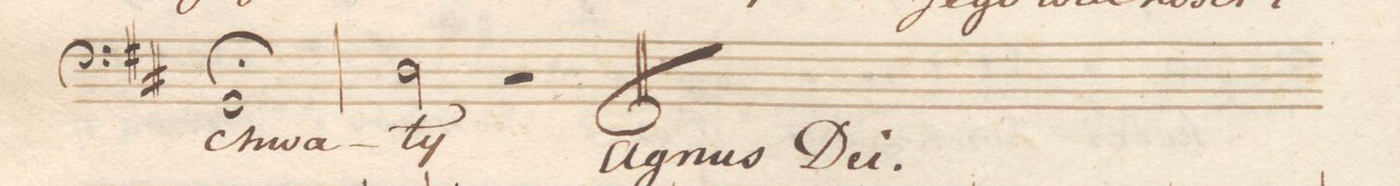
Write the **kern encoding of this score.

**kern	**text	**dynam
*I"Basso.	*	*
*clefF4	*	*
*k[f#c#]	*	*
*met(c|)	*	*
*M2/2	*	*
1GG/;	chwa-	.
=122	=122	=122
2D\	-ły	.
2r	.	.
==	==	==
*-	*-	*-
